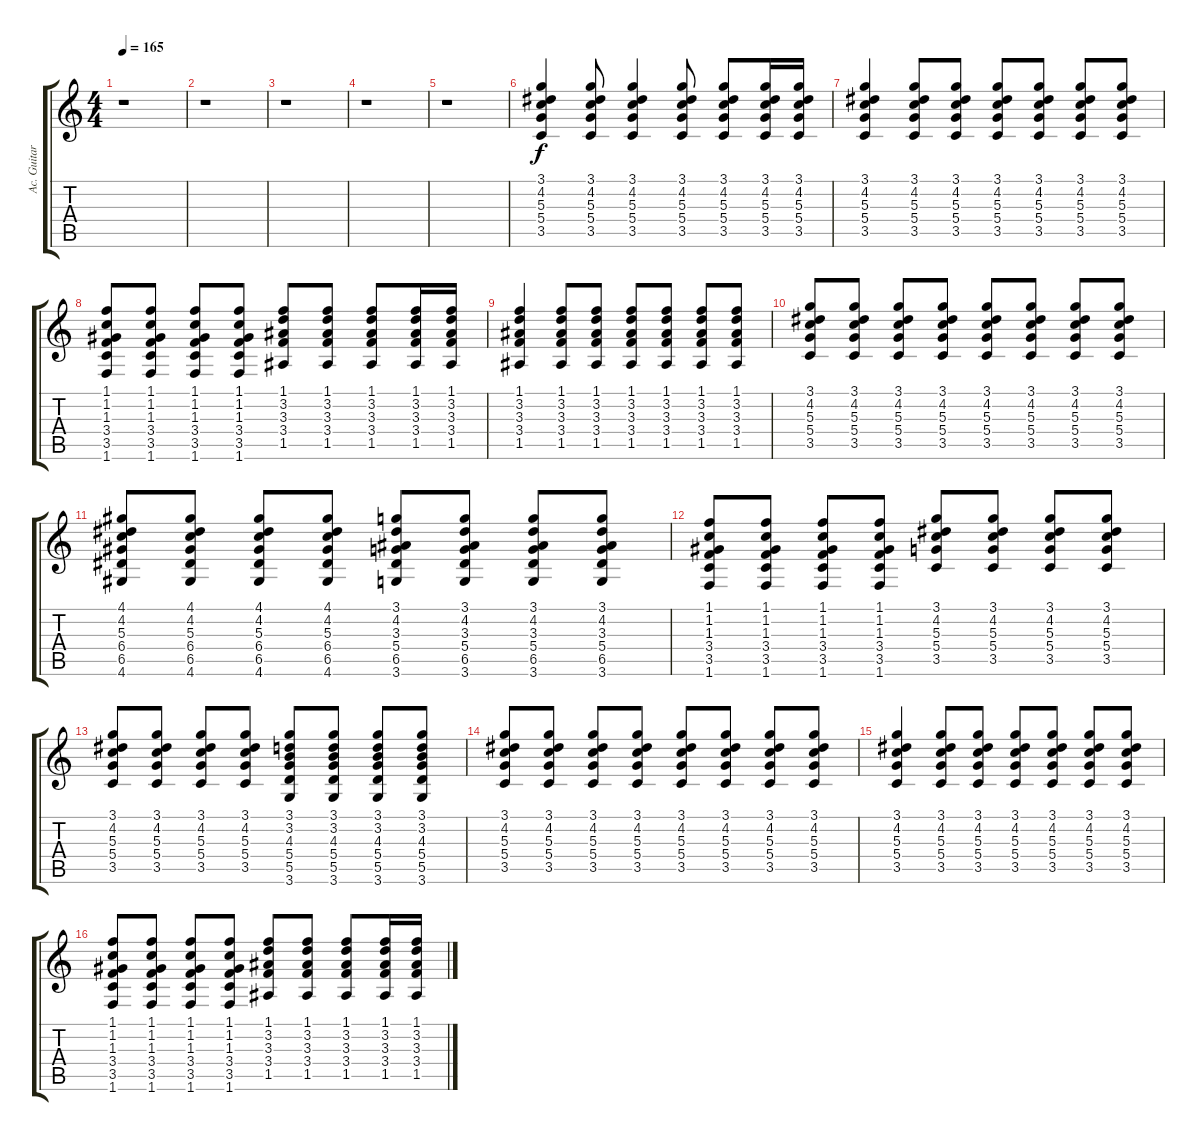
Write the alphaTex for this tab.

\track ("Ac. Guitar 1" "Ac. Guitar") {instrument acousticguitarsteel}
\staff {score tabs}
\tuning (E4 B3 G3 D3 A2 E2) {hide}
\ts (4 4)
\tempo 165
\clef g2
\ks c
r.1{dy f} |
r.1 |
r.1 |
r.1 |
r.1 |
(3.1 4.2 5.3 5.4 3.5).4 (3.1 4.2 5.3 5.4 3.5).8 (3.1 4.2 5.3 5.4 3.5).4 (3.1 4.2 5.3 5.4 3.5).8 (3.1 4.2 5.3 5.4 3.5).8 (3.1 4.2 5.3 5.4 3.5).16 (3.1 4.2 5.3 5.4 3.5).16 |
(3.1 4.2 5.3 5.4 3.5).4 (3.1 4.2 5.3 5.4 3.5).8 (3.1 4.2 5.3 5.4 3.5).8 (3.1 4.2 5.3 5.4 3.5).8 (3.1 4.2 5.3 5.4 3.5).8 (3.1 4.2 5.3 5.4 3.5).8 (3.1 4.2 5.3 5.4 3.5).8 |
(1.1 1.2 1.3 3.4 3.5 1.6).8 (1.1 1.2 1.3 3.4 3.5 1.6).8 (1.1 1.2 1.3 3.4 3.5 1.6).8 (1.1 1.2 1.3 3.4 3.5 1.6).8 (1.1 3.2 3.3 3.4 1.5).8 (1.1 3.2 3.3 3.4 1.5).8 (1.1 3.2 3.3 3.4 1.5).8 (1.1 3.2 3.3 3.4 1.5).16 (1.1 3.2 3.3 3.4 1.5).16 |
(1.1 3.2 3.3 3.4 1.5).4 (1.1 3.2 3.3 3.4 1.5).8 (1.1 3.2 3.3 3.4 1.5).8 (1.1 3.2 3.3 3.4 1.5).8 (1.1 3.2 3.3 3.4 1.5).8 (1.1 3.2 3.3 3.4 1.5).8 (1.1 3.2 3.3 3.4 1.5).8 |
(3.1 4.2 5.3 5.4 3.5).8 (3.1 4.2 5.3 5.4 3.5).8 (3.1 4.2 5.3 5.4 3.5).8 (3.1 4.2 5.3 5.4 3.5).8 (3.1 4.2 5.3 5.4 3.5).8 (3.1 4.2 5.3 5.4 3.5).8 (3.1 4.2 5.3 5.4 3.5).8 (3.1 4.2 5.3 5.4 3.5).8 |
(4.1 4.2 5.3 6.4 6.5 4.6).8 (4.1 4.2 5.3 6.4 6.5 4.6).8 (4.1 4.2 5.3 6.4 6.5 4.6).8 (4.1 4.2 5.3 6.4 6.5 4.6).8 (3.1 4.2 3.3 5.4 6.5 3.6).8 (3.1 4.2 3.3 5.4 6.5 3.6).8 (3.1 4.2 3.3 5.4 6.5 3.6).8 (3.1 4.2 3.3 5.4 6.5 3.6).8 |
(1.1 1.2 1.3 3.4 3.5 1.6).8 (1.1 1.2 1.3 3.4 3.5 1.6).8 (1.1 1.2 1.3 3.4 3.5 1.6).8 (1.1 1.2 1.3 3.4 3.5 1.6).8 (3.1 4.2 5.3 5.4 3.5).8 (3.1 4.2 5.3 5.4 3.5).8 (3.1 4.2 5.3 5.4 3.5).8 (3.1 4.2 5.3 5.4 3.5).8 |
(3.1 4.2 5.3 5.4 3.5).8 (3.1 4.2 5.3 5.4 3.5).8 (3.1 4.2 5.3 5.4 3.5).8 (3.1 4.2 5.3 5.4 3.5).8 (3.1 3.2 4.3 5.4 5.5 3.6).8 (3.1 3.2 4.3 5.4 5.5 3.6).8 (3.1 3.2 4.3 5.4 5.5 3.6).8 (3.1 3.2 4.3 5.4 5.5 3.6).8 |
(3.1 4.2 5.3 5.4 3.5).8 (3.1 4.2 5.3 5.4 3.5).8 (3.1 4.2 5.3 5.4 3.5).8 (3.1 4.2 5.3 5.4 3.5).8 (3.1 4.2 5.3 5.4 3.5).8 (3.1 4.2 5.3 5.4 3.5).8 (3.1 4.2 5.3 5.4 3.5).8 (3.1 4.2 5.3 5.4 3.5).8 |
(3.1 4.2 5.3 5.4 3.5).4 (3.1 4.2 5.3 5.4 3.5).8 (3.1 4.2 5.3 5.4 3.5).8 (3.1 4.2 5.3 5.4 3.5).8 (3.1 4.2 5.3 5.4 3.5).8 (3.1 4.2 5.3 5.4 3.5).8 (3.1 4.2 5.3 5.4 3.5).8 |
(1.1 1.2 1.3 3.4 3.5 1.6).8 (1.1 1.2 1.3 3.4 3.5 1.6).8 (1.1 1.2 1.3 3.4 3.5 1.6).8 (1.1 1.2 1.3 3.4 3.5 1.6).8 (1.1 3.2 3.3 3.4 1.5).8 (1.1 3.2 3.3 3.4 1.5).8 (1.1 3.2 3.3 3.4 1.5).8 (1.1 3.2 3.3 3.4 1.5).16 (1.1 3.2 3.3 3.4 1.5).16
